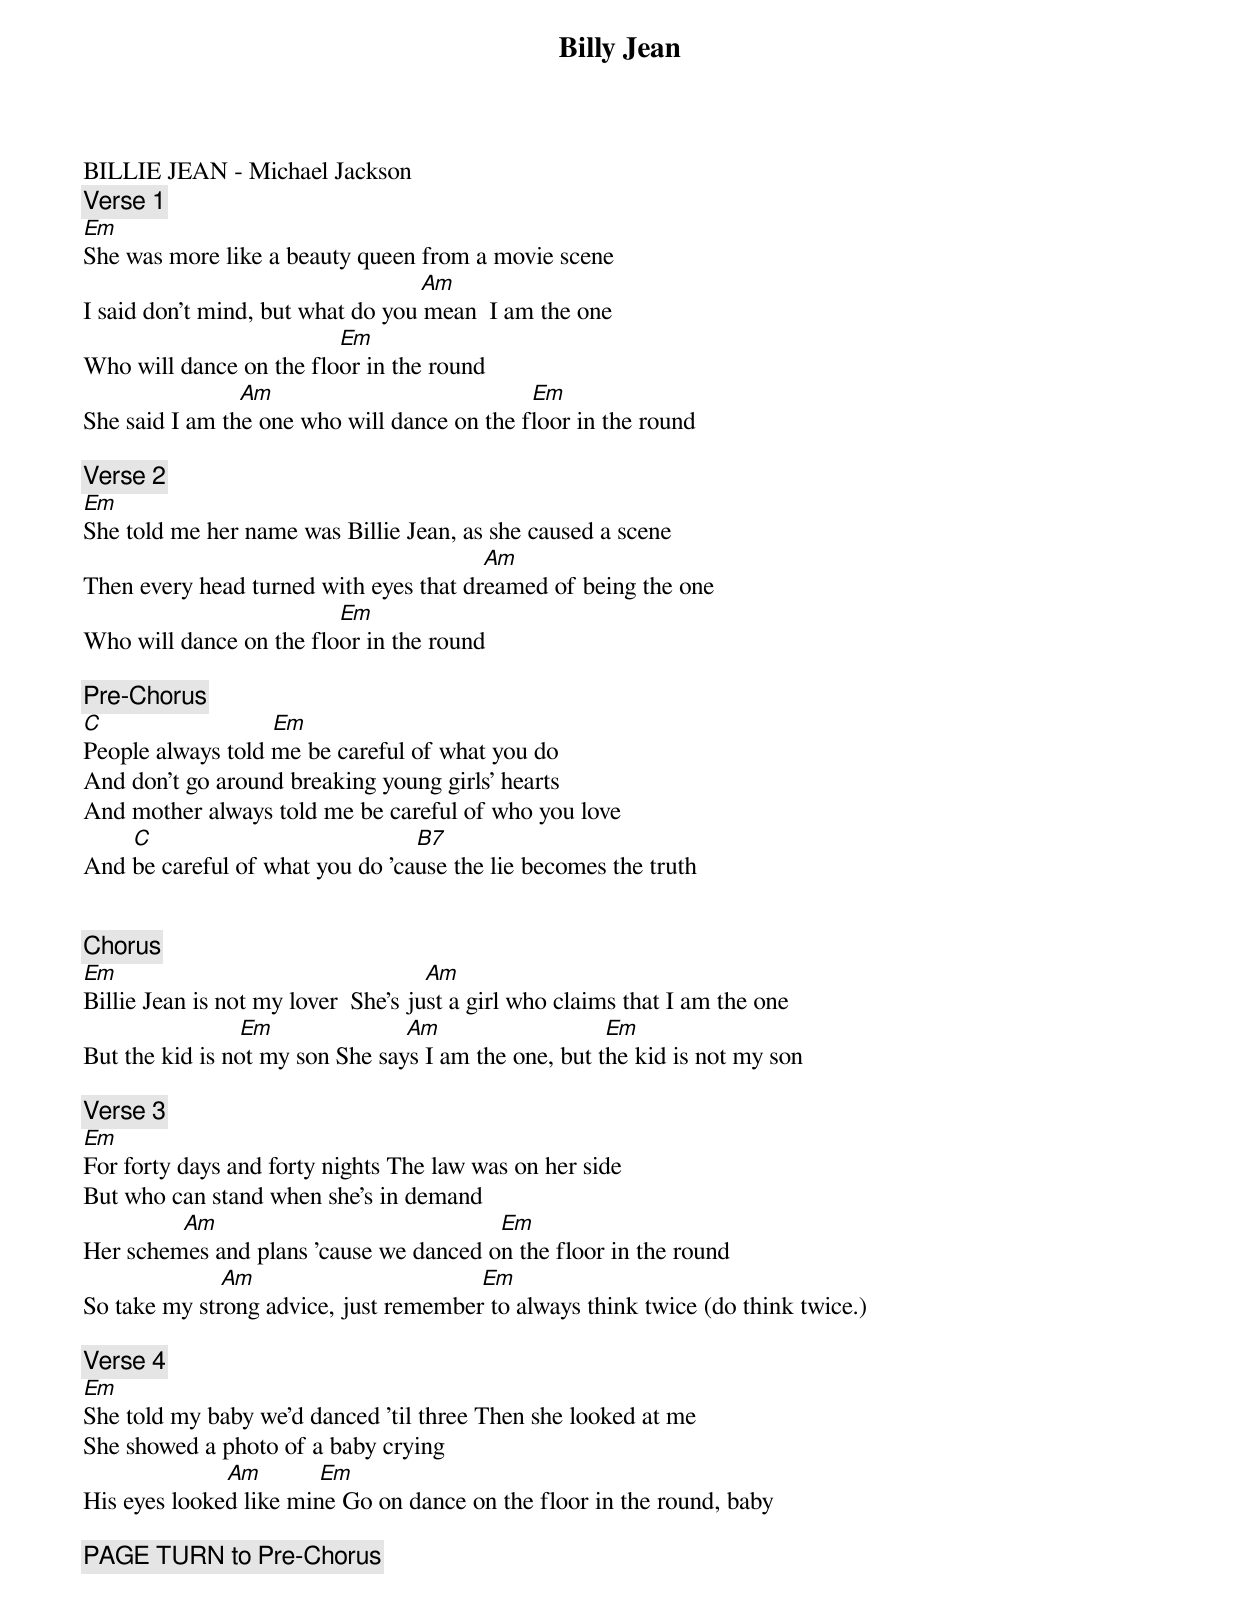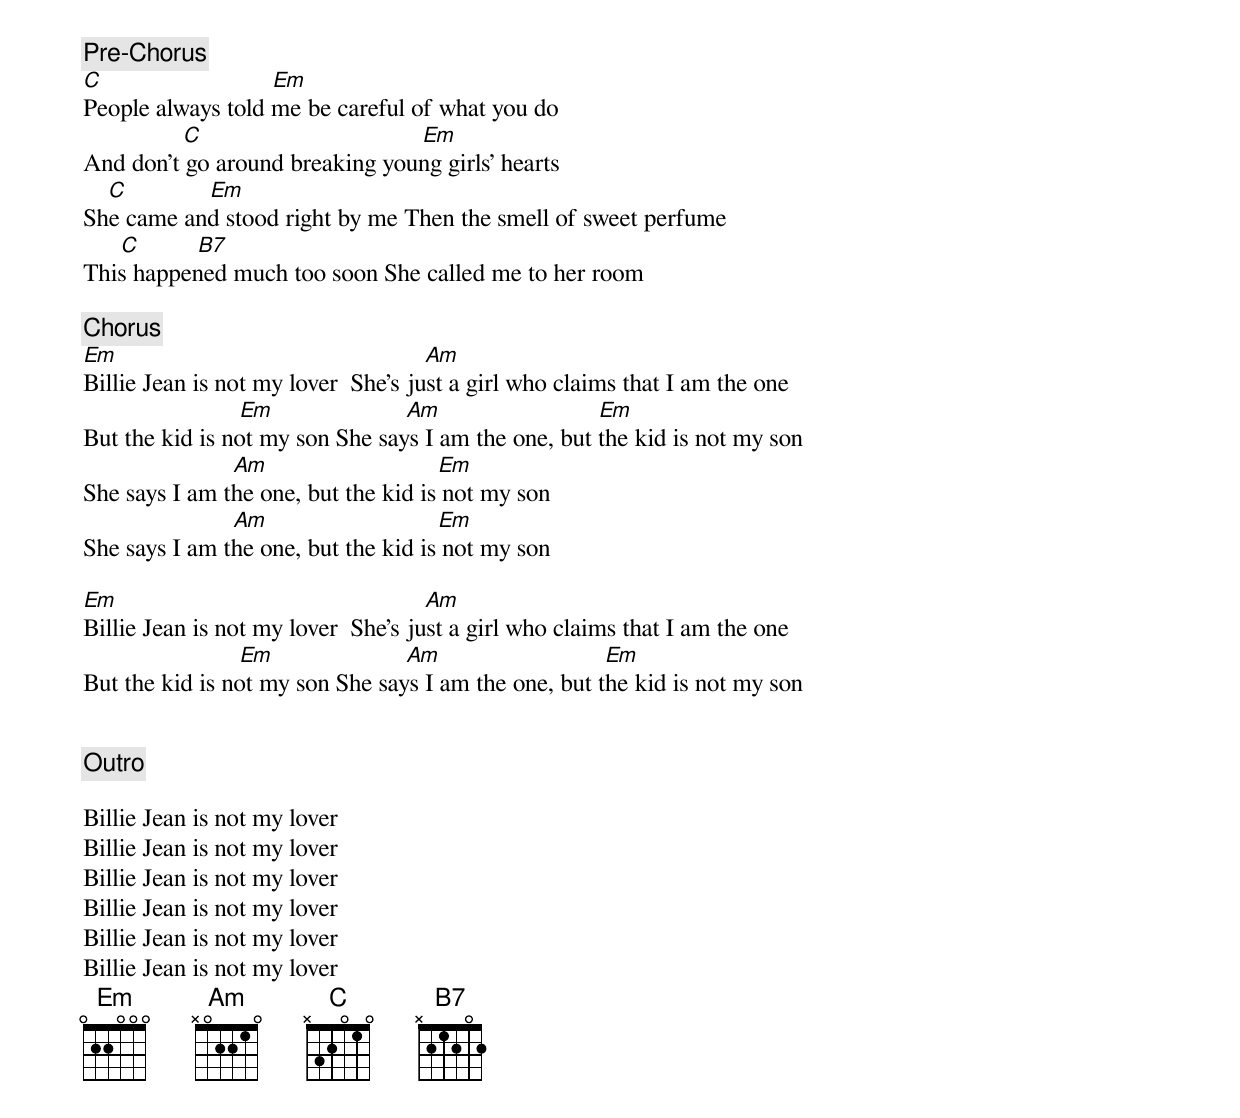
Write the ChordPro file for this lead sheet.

{title: Billy Jean}
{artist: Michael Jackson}
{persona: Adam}
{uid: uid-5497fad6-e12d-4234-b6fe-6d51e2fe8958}
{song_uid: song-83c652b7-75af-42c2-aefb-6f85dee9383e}


BILLIE JEAN - Michael Jackson
{comment: Verse 1}
[Em]
She was more like a beauty queen from a movie scene
                                                  				[Am]
I said don't mind, but what do you mean 	I am the one
                                      			[Em]
Who will dance on the floor in the round
                   	     [Am]                                       		[Em]
She said I am the one who will dance on the floor in the round

{comment: Verse 2}
[Em]
She told me her name was Billie Jean, as she caused a scene
                                                            				[Am]
Then every head turned with eyes that dreamed of being the one
                                      			[Em]
Who will dance on the floor in the round

{comment: Pre-Chorus}
[C]                        			[Em]
People always told me be careful of what you do
And don't go around breaking young girls' hearts
And mother always told me be careful of who you love
       	[C]                                 		       [B7]
And be careful of what you do 'cause the lie becomes the truth


{comment: Chorus}
[Em]				                                           		[Am]
Billie Jean is not my lover		She's just a girl who claims that I am the one
                       		[Em]		                   [Am]                        		[Em]
But the kid is not my son	She says I am the one, but the kid is not my son

{comment: Verse 3}
[Em]
For forty days and forty nights	The law was on her side
But who can stand when she's in demand
                [Am]			                                        		[Em]
Her schemes and plans	'cause we danced on the floor in the round
                    		[Am]                                  		[Em]
So take my strong advice, just remember to always think twice	(do think twice.)

{comment: Verse 4}
[Em]
She told my baby we'd danced 'til three	Then she looked at me
She showed a photo of a baby crying
                    		 [Am]					    [Em]
His eyes looked like mine	Go on dance on the floor in the round, baby

{comment: PAGE TURN to Pre-Chorus}



{comment: Pre-Chorus}
[C]                        			[Em]
People always told me be careful of what you do
          	     [C]                                 		[Em]
And don't go around breaking young girls' hearts
    [C]         				[Em]
She came and stood right by me	Then the smell of sweet perfume
     	[C]    					[B7]
This happened much too soon	She called me to her room

{comment: Chorus}
[Em]				                                           		[Am]
Billie Jean is not my lover		She's just a girl who claims that I am the one
                       		[Em]		                   [Am]                        	[Em]
But the kid is not my son	She says I am the one, but the kid is not my son
                  	     [Am]                         		[Em]
She says I am the one, but the kid is not my son
                  	     [Am]                         		[Em]
She says I am the one, but the kid is not my son

[Em]				                                           		[Am]
Billie Jean is not my lover		She's just a girl who claims that I am the one
                       		[Em]		                   [Am]                        		[Em]
But the kid is not my son	She says I am the one, but the kid is not my son


{comment: Outro}

Billie Jean is not my lover
Billie Jean is not my lover
Billie Jean is not my lover
Billie Jean is not my lover
Billie Jean is not my lover
Billie Jean is not my lover
